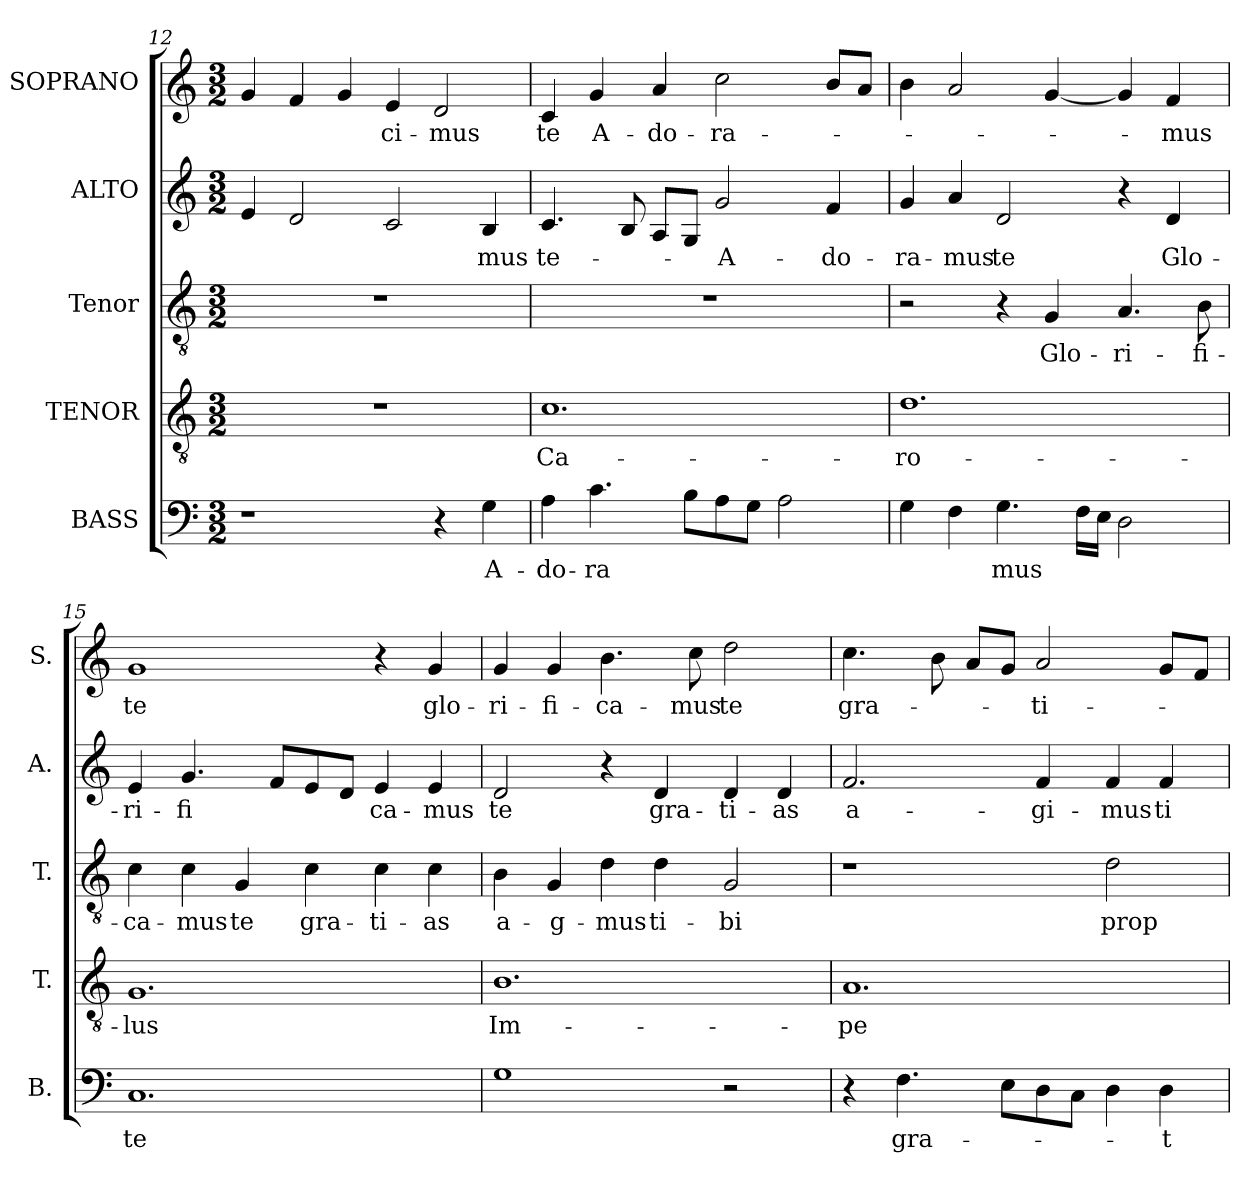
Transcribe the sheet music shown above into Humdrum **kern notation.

**kern	**text	**kern	**text	**kern	**text	**kern	**text	**kern	**text
*part5	*part5	*part4	*part4	*part3	*part3	*part2	*part2	*part1	*part1
*staff5	*staff5	*staff4	*staff4	*staff3	*staff3	*staff2	*staff2	*staff1	*staff1
*I"BASS	*	*I"TENOR	*	*I"Tenor	*	*I"ALTO	*	*I"SOPRANO	*
*I'B.	*	*I'T.	*	*I'T.	*	*I'A.	*	*I'S.	*
!!LO:LB:g=z
*clefF4	*	*clefGv2	*	*clefGv2	*	*clefG2	*	*clefG2	*
*	*	*ITrd7c12	*	*ITrd7c12	*	*	*	*	*
*k[]	*	*k[]	*	*k[]	*	*k[]	*	*k[]	*
*C:	*	*C:	*	*C:	*	*C:	*	*C:	*
*M3/2	*	*M3/2	*	*M3/2	*	*M3/2	*	*M3/2	*
=12	=12	=12	=12	=12	=12	=12	=12	=12	=12
!	!	!LO:N:vis=1	!	!LO:N:vis=1	!	!	!	!	!
1r	.	1.r	.	1.r	.	4ei/	.	4gi/	.
.	.	.	.	.	.	2di/	.	4fi/	.
.	.	.	.	.	.	.	.	4gi/	.
!	!	!	!	!	!	!	!	!	!LO:LY:b:color=#000000
.	.	.	.	.	.	2ci/	.	4ei/	ci-
!	!	!	!	!	!	!	!	!	!LO:LY:b:color=#000000
4r	.	.	.	.	.	.	.	2di/	-mus
!	!LO:LY:b:color=#000000	!	!	!	!	!	!	!	!
!	!	!	!	!	!	!	!LO:LY:b:color=#000000	!	!
4Gi\	A-	.	.	.	.	4Bi/	-mus	.	.
=13	=13	=13	=13	=13	=13	=13	=13	=13	=13
!	!LO:LY:b:color=#000000	!	!	!	!	!	!	!	!
!	!	!	!LO:LY:b:color=#000000	!LO:N:vis=1	!	!	!	!	!
!	!	!	!	!	!	!	!LO:LY:b:color=#000000	!	!
!	!	!	!	!	!	!	!	!	!LO:LY:b:color=#000000
4Ai\	-do-	1.Ci	Ca-	1.r	.	4.ci/	te-	4ci/	te
!	!LO:LY:b:color=#000000	!	!	!	!	!	!	!	!
!	!	!	!	!	!	!	!	!	!LO:LY:b:color=#000000
4.ci\	-ra	.	.	.	.	.	.	4gi/	A-
.	.	.	.	.	.	8Bi/	.	.	.
!	!	!	!	!	!	!	!	!	!LO:LY:b:color=#000000
.	.	.	.	.	.	8Ai/L	.	4ai/	-do-
8Bi\L	.	.	.	.	.	8Gi/J	.	.	.
!	!	!	!	!	!	!	!LO:LY:b:color=#000000	!	!
!	!	!	!	!	!	!	!	!	!LO:LY:b:color=#000000
8Ai\	.	.	.	.	.	2gi/	-A-	2cci\	-ra-
8Gi\J	.	.	.	.	.	.	.	.	.
2Ai\	.	.	.	.	.	.	.	.	.
!	!	!	!	!	!	!	!LO:LY:b:color=#000000	!	!
.	.	.	.	.	.	4fi/	-do-	8bi/L	.
.	.	.	.	.	.	.	.	8ai/J	.
=14	=14	=14	=14	=14	=14	=14	=14	=14	=14
!	!	!	!LO:LY:b:color=#000000	!	!	!	!	!	!
!	!	!	!	!	!	!	!LO:LY:b:color=#000000	!	!
4Gi\	.	1.Di	-ro-	2r	.	4gi/	-ra-	4bi\	.
!	!	!	!	!	!	!	!LO:LY:b:color=#000000	!	!
4Fi\	.	.	.	.	.	4ai/	-mus	2ai/	.
!	!LO:LY:b:color=#000000	!	!	!	!	!	!	!	!
!	!	!	!	!	!	!	!LO:LY:b:color=#000000	!	!
4.Gi\	mus	.	.	4r	.	2di/	te	.	.
!	!	!	!	!	!LO:LY:b:color=#000000	!	!	!	!
.	.	.	.	4GGi/	Glo-	.	.	[4gi/	.
16Fi\LL	.	.	.	.	.	.	.	.	.
16Ei\JJ	.	.	.	.	.	.	.	.	.
!	!	!	!	!	!LO:LY:b:color=#000000	!	!	!	!
2Di\	.	.	.	4.AAi/	-ri-	4r	.	4gi/]	.
!	!	!	!	!	!	!	!LO:LY:b:color=#000000	!	!
!	!	!	!	!	!	!	!	!	!LO:LY:b:color=#000000
.	.	.	.	.	.	4di/	Glo-	4fi/	-mus
!	!	!	!	!	!LO:LY:b:color=#000000	!	!	!	!
.	.	.	.	8BBi\	-fi-	.	.	.	.
!!LO:PB:g=z
=15	=15	=15	=15	=15	=15	=15	=15	=15	=15
!	!LO:LY:b:color=#000000	!	!	!	!	!	!	!	!
!	!	!	!LO:LY:b:color=#000000	!	!	!	!	!	!
!	!	!	!	!	!LO:LY:b:color=#000000	!	!	!	!
!	!	!	!	!	!	!	!LO:LY:b:color=#000000	!	!
!	!	!	!	!	!	!	!	!	!LO:LY:b:color=#000000
1.Ci	te	1.GGi	-lus	4Ci\	-ca-	4ei/	-ri-	1gi	te
!	!	!	!	!	!LO:LY:b:color=#000000	!	!	!	!
!	!	!	!	!	!	!	!LO:LY:b:color=#000000	!	!
.	.	.	.	4Ci\	-mus	4.gi/	-fi	.	.
!	!	!	!	!	!LO:LY:b:color=#000000	!	!	!	!
.	.	.	.	4GGi/	te	.	.	.	.
.	.	.	.	.	.	8fi/L	.	.	.
!	!	!	!	!	!LO:LY:b:color=#000000	!	!	!	!
.	.	.	.	4Ci\	gra-	8ei/	.	.	.
.	.	.	.	.	.	8di/J	.	.	.
!	!	!	!	!	!LO:LY:b:color=#000000	!	!	!	!
!	!	!	!	!	!	!	!LO:LY:b:color=#000000	!	!
.	.	.	.	4Ci\	-ti-	4ei/	ca-	4r	.
!	!	!	!	!	!LO:LY:b:color=#000000	!	!	!	!
!	!	!	!	!	!	!	!LO:LY:b:color=#000000	!	!
!	!	!	!	!	!	!	!	!	!LO:LY:b:color=#000000
.	.	.	.	4Ci\	-as	4ei/	-mus	4gi/	glo-
=16	=16	=16	=16	=16	=16	=16	=16	=16	=16
!	!	!	!LO:LY:b:color=#000000	!	!	!	!	!	!
!	!	!	!	!	!LO:LY:b:color=#000000	!	!	!	!
!	!	!	!	!	!	!	!LO:LY:b:color=#000000	!	!
!	!	!	!	!	!	!	!	!	!LO:LY:b:color=#000000
1Gi	.	1.BBi	Im-	4BBi\	a-	2di/	te	4gi/	-ri-
!	!	!	!	!	!LO:LY:b:color=#000000	!	!	!	!
!	!	!	!	!	!	!	!	!	!LO:LY:b:color=#000000
.	.	.	.	4GGi/	-g-	.	.	4gi/	-fi-
!	!	!	!	!	!LO:LY:b:color=#000000	!	!	!	!
!	!	!	!	!	!	!	!	!	!LO:LY:b:color=#000000
.	.	.	.	4Di\	-mus	4r	.	4.bi\	-ca-
!	!	!	!	!	!LO:LY:b:color=#000000	!	!	!	!
!	!	!	!	!	!	!	!LO:LY:b:color=#000000	!	!
.	.	.	.	4Di\	ti-	4di/	gra-	.	.
!	!	!	!	!	!	!	!	!	!LO:LY:b:color=#000000
.	.	.	.	.	.	.	.	8cci\	-mus
!	!	!	!	!	!LO:LY:b:color=#000000	!	!	!	!
!	!	!	!	!	!	!	!LO:LY:b:color=#000000	!	!
!	!	!	!	!	!	!	!	!	!LO:LY:b:color=#000000
2r	.	.	.	2GGi/	-bi	4di/	-ti-	2ddi\	te
!	!	!	!	!	!	!	!LO:LY:b:color=#000000	!	!
.	.	.	.	.	.	4di/	-as	.	.
=17	=17	=17	=17	=17	=17	=17	=17	=17	=17
!	!	!	!LO:LY:b:color=#000000	!	!	!	!	!	!
!	!	!	!	!	!	!	!LO:LY:b:color=#000000	!	!
!	!	!	!	!	!	!	!	!	!LO:LY:b:color=#000000
4r	.	1.AAi	-pe-	1r	.	2.fi/	a-	4.cci\	gra-
!	!LO:LY:b:color=#000000	!	!	!	!	!	!	!	!
4.Fi\	gra-	.	.	.	.	.	.	.	.
.	.	.	.	.	.	.	.	8bi\	.
.	.	.	.	.	.	.	.	8ai/L	.
8Ei\L	.	.	.	.	.	.	.	8gi/J	.
!	!	!	!	!	!	!	!LO:LY:b:color=#000000	!	!
!	!	!	!	!	!	!	!	!	!LO:LY:b:color=#000000
8Di\	.	.	.	.	.	4fi/	-gi-	2ai/	-ti-
8Ci\J	.	.	.	.	.	.	.	.	.
!	!	!	!	!	!LO:LY:b:color=#000000	!	!	!	!
!	!	!	!	!	!	!	!LO:LY:b:color=#000000	!	!
4Di\	.	.	.	2Di\	prop-	4fi/	-mus	.	.
!	!LO:LY:b:color=#000000	!	!	!	!	!	!	!	!
!	!	!	!	!	!	!	!LO:LY:b:color=#000000	!	!
4Di\	-t-	.	.	.	.	4fi/	ti-	8gi/L	.
.	.	.	.	.	.	.	.	8fi/J	.
=	=	=	=	=	=	=	=	=	=
*-	*-	*-	*-	*-	*-	*-	*-	*-	*-
